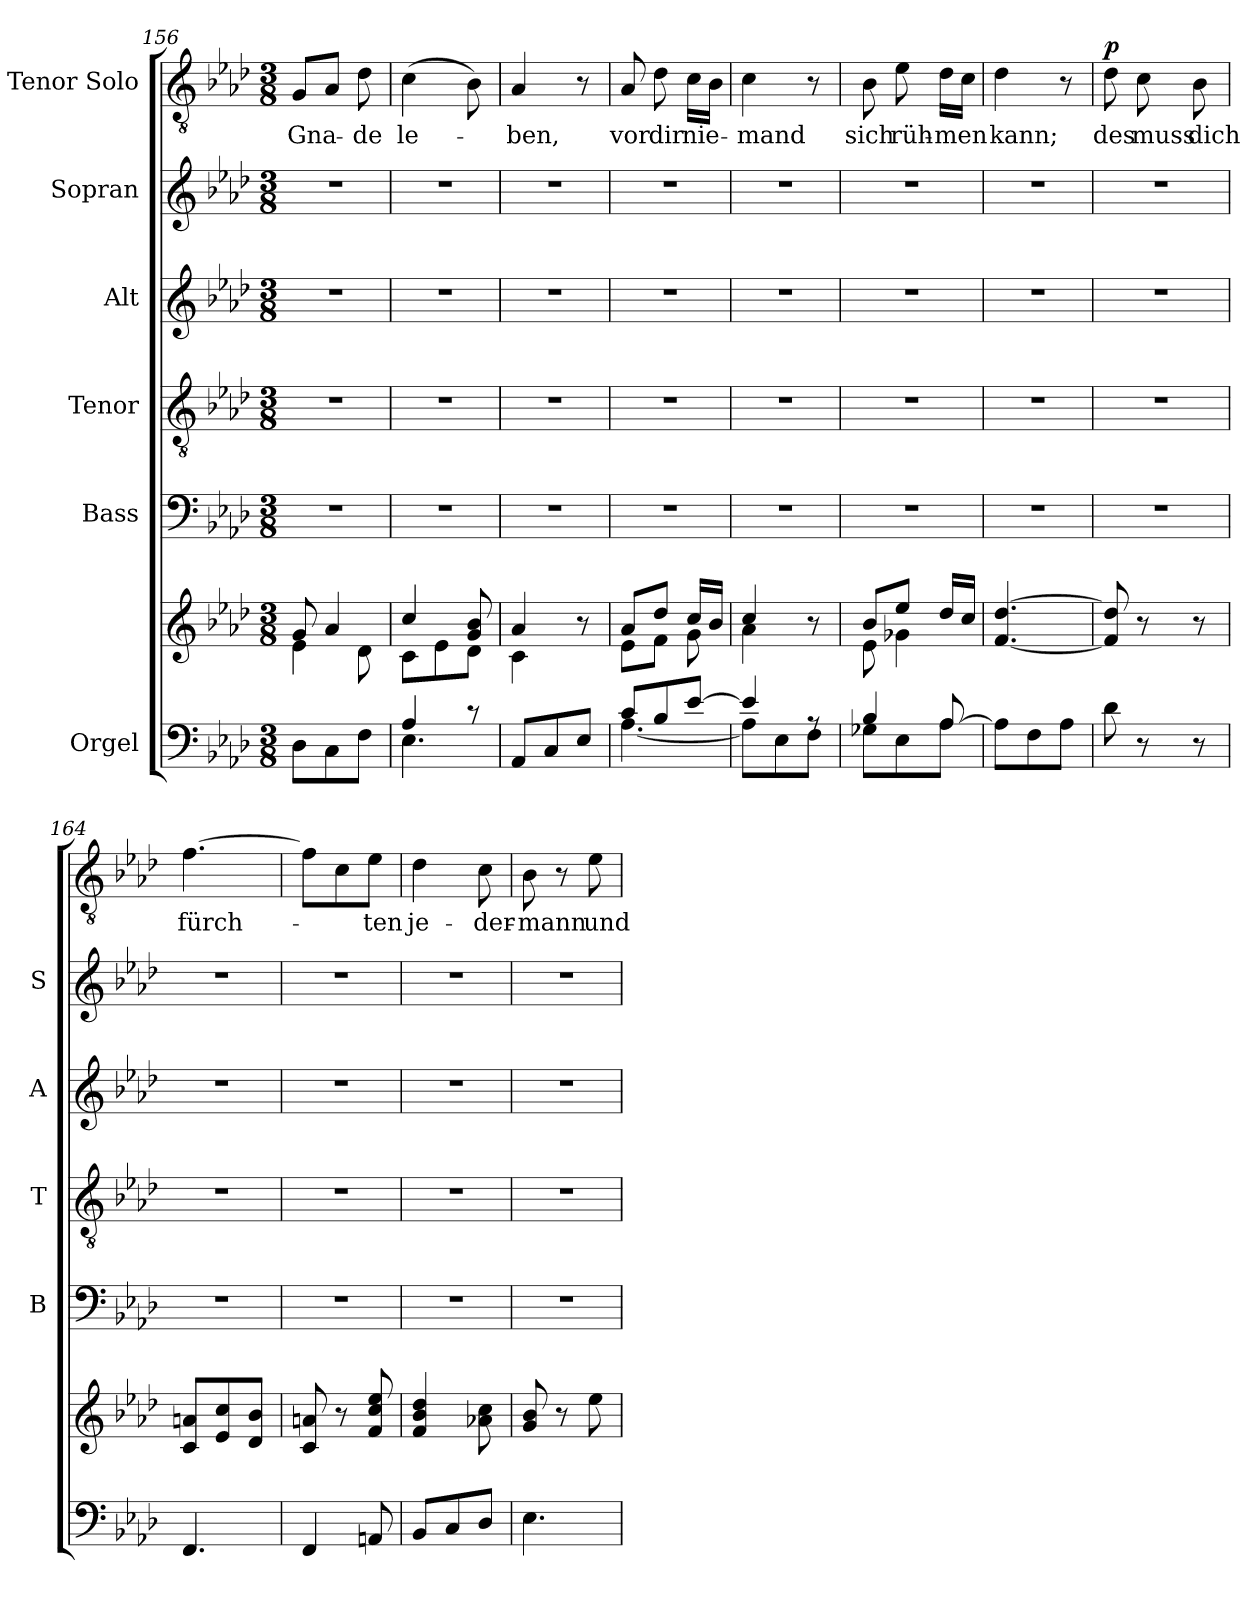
**kern	**kern	**kern	**kern	**kern	**kern	**kern	**text	**dynam
*part6	*part6	*part5	*part4	*part3	*part2	*part1	*part1	*part1
*staff7	*staff6	*staff5	*staff4	*staff3	*staff2	*staff1	*staff1	*staff1
*I"Orgel	*	*I"Bass	*I"Tenor	*I"Alt	*I"Sopran	*I"Tenor Solo	*	*
*	*	*I'B	*I'T	*I'A	*I'S	*	*	*
*clefF4	*clefG2	*clefF4	*clefGv2	*clefG2	*clefG2	*clefGv2	*	*
*k[b-e-a-d-]	*k[b-e-a-d-]	*k[b-e-a-d-]	*k[b-e-a-d-]	*k[b-e-a-d-]	*k[b-e-a-d-]	*k[b-e-a-d-]	*	*
*M3/8	*M3/8	*M3/8	*M3/8	*M3/8	*M3/8	*M3/8	*	*
=156	=156	=156	=156	=156	=156	=156	=156	=156
*	*^	*	*	*	*	*	*	*
8D-\L	8g/	4e-\	4.r	4.r	4.r	4.r	8G/L	Gna-	.
8C\	4a-/	.	.	.	.	.	8A-/J	.	.
8F\J	.	8d-\	.	.	.	.	8d-\	-de	.
=157	=157	=157	=157	=157	=157	=157	=157	=157	=157
*^	*	*	*	*	*	*	*	*	*
4A-/	4.E-\	4cc/	8c\L	4.r	4.r	4.r	4.r	(4c\	le-	.
.	.	.	8e-\	.	.	.	.	.	.	.
8r	.	8g/ 8b-/	8d-\J	.	.	.	.	8B-\)	.	.
*v	*v	*	*	*	*	*	*	*	*	*
=158	=158	=158	=158	=158	=158	=158	=158	=158	=158
8AA-/L	4a-/	4c\	4.r	4.r	4.r	4.r	4A-/	-ben,	.
8C/	.	.	.	.	.	.	.	.	.
8E-/J	8r	8ryy	.	.	.	.	8r	.	.
=159	=159	=159	=159	=159	=159	=159	=159	=159	=159
*^	*	*	*	*	*	*	*	*	*
8c/L	[4.A-\	8a-/L	8e-\L	4.r	4.r	4.r	4.r	8A-/	vor	.
8B-/	.	8dd-/J	8f\J	.	.	.	.	8d-\	dir	.
[8e-/J	.	16cc/LL	8g\	.	.	.	.	16c\LL	nie-	.
.	.	16b-/JJ	.	.	.	.	.	16B-\JJ	.	.
=160	=160	=160	=160	=160	=160	=160	=160	=160	=160	=160
4e-/]	8A-\L]	4cc/	4a-\	4.r	4.r	4.r	4.r	4c\	-mand	.
.	8E-\	.	.	.	.	.	.	.	.	.
8rA	8F\J	8r	8ryy	.	.	.	.	8r	.	.
!!LO:LB:g=z
=161	=161	=161	=161	=161	=161	=161	=161	=161	=161	=161
4B-/	8G-X\L	8b-/L	8e-\	4.r	4.r	4.r	4.r	8B-\	sich	.
.	8E-\	8ee-/J	4g-X\	.	.	.	.	8e-\	rüh-	.
[8A-/	8A-\J	16dd-/LL	.	.	.	.	.	16d-\LL	-men	.
.	.	16cc/JJ	.	.	.	.	.	16c\JJ	.	.
*v	*v	*	*	*	*	*	*	*	*	*
*	*v	*v	*	*	*	*	*	*	*
=162	=162	=162	=162	=162	=162	=162	=162	=162
8A-\L]	[4.f/ [4.dd-/	4.r	4.r	4.r	4.r	4d-\	kann;	.
8F\	.	.	.	.	.	.	.	.
8A-\J	.	.	.	.	.	8r	.	.
=163	=163	=163	=163	=163	=163	=163	=163	=163
!	!	!	!	!	!	!	!	!LO:DY:a
8d-\	8f/] 8dd-/]	4.r	4.r	4.r	4.r	8d-\	des	p
8r	8r	.	.	.	.	8c\	muss	.
8r	8r	.	.	.	.	8B-\	dich	.
=164	=164	=164	=164	=164	=164	=164	=164	=164
4.FF/	8c/ 8an/L	4.r	4.r	4.r	4.r	[4.f\	fürch-	.
.	8e-/ 8cc/	.	.	.	.	.	.	.
.	8d-/ 8b-/J	.	.	.	.	.	.	.
=165	=165	=165	=165	=165	=165	=165	=165	=165
4FF/	8c/ 8an/	4.r	4.r	4.r	4.r	8f\L]	.	.
.	8r	.	.	.	.	8c\	.	.
8AAn/	8f/ 8cc/ 8ee-/	.	.	.	.	8e-\J	-ten	.
=166	=166	=166	=166	=166	=166	=166	=166	=166
8BB-/L	4f/ 4b-/ 4dd-/	4.r	4.r	4.r	4.r	4d-\	je-	.
8C/	.	.	.	.	.	.	.	.
8D-/J	8a-X\ 8cc\	.	.	.	.	8c\	-der-	.
=167	=167	=167	=167	=167	=167	=167	=167	=167
4.E-\	8g/ 8b-/	4.r	4.r	4.r	4.r	8B-\	-mann	.
.	8r	.	.	.	.	8r	.	.
.	8ee-\	.	.	.	.	8e-\	und	.
=	=	=	=	=	=	=	=	=
*-	*-	*-	*-	*-	*-	*-	*-	*-
